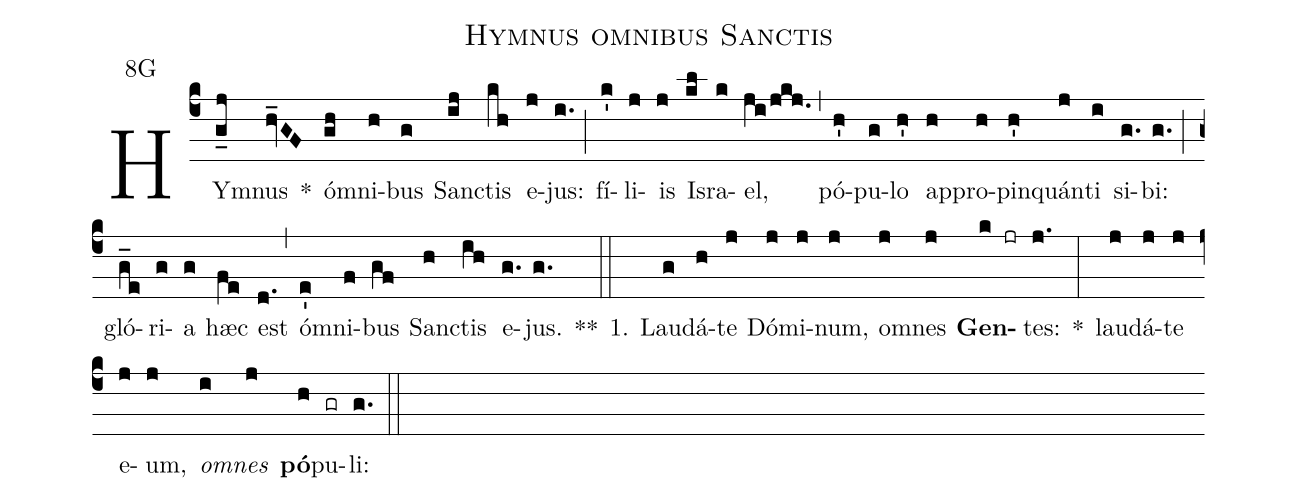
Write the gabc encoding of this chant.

name:Hymnus omnibus Sanctis;
office-part:Antiphona;
mode:8;
annotation:8G;
%%
(c4) HY(g_j)mnus(hv_GF) *() ó(gh)mni(h)bus(g) San(ij)ctis(kh) e(j)jus:(i.) (;) fí(k')li(j)is(j) Is(kl)ra(k)el,(ji/jkj.) (,) pó(h')pu(g)lo(h') ap(h)pro(h)pin(h')quán(j)ti(i) si(g.)bi:(g.) (;) gló(g_e)ri(g)a(g) hæc(fe) est(d.) (,) ó(e')mni(f)bus(gf) San(h)ctis(ih) e(g.)jus.(g.) **(::)
1. Lau(g)dá(h)te(j) Dó(j)mi(j)num,(j) om(j)nes(j) <b>Gen</b>(k jr)tes:(j.) *(:) lau(j)dá(j)te(j) e(j)um,(j) <i>om</i>(i)<i>nes</i>(j) <b>pó</b>(h)pu(gr)li:(g.) (::)
